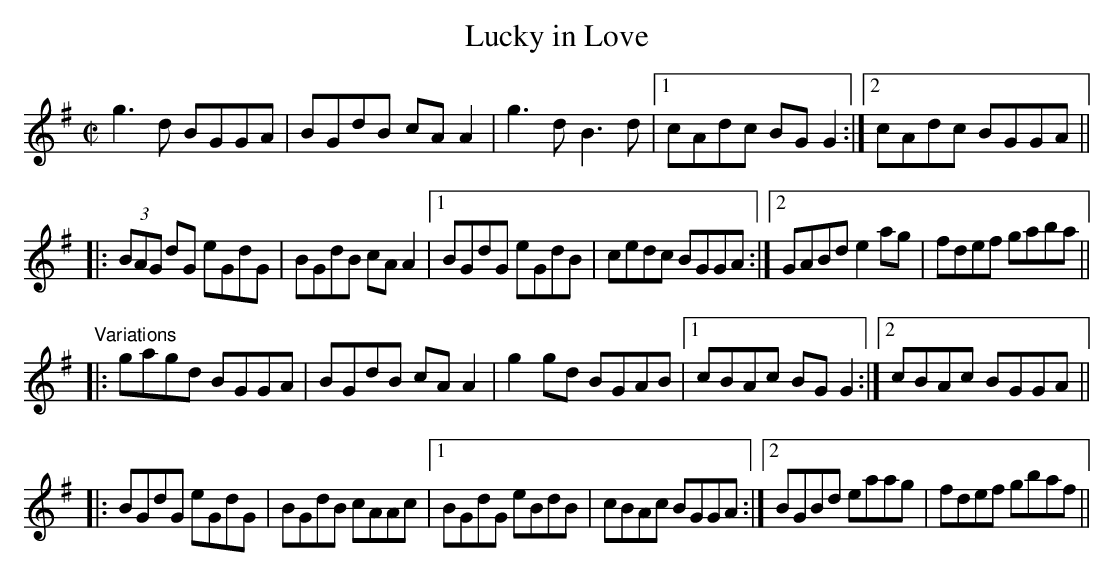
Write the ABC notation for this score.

X:1
T:Lucky in Love
M:C|
K:G
g3d BGGA|BGdB cAA2|g3d B3d|1 cAdc BGG2:|2 cAdc BGGA||
|:(3BAG dG eGdG|BGdB cAA2|1 BGdG eGdB|cedc BGGA:|2 GABd e2ag|fdef gaba||
"Variations"
|:gagd BGGA|BGdB cAA2|g2gd BGAB|1 cBAc BGG2:|2 cBAc BGGA||
|:BGdG eGdG|BGdB cAAc|1 BGdG eBdB|cBAc BGGA:|2 BGBd eaag|fdef gbaf||
